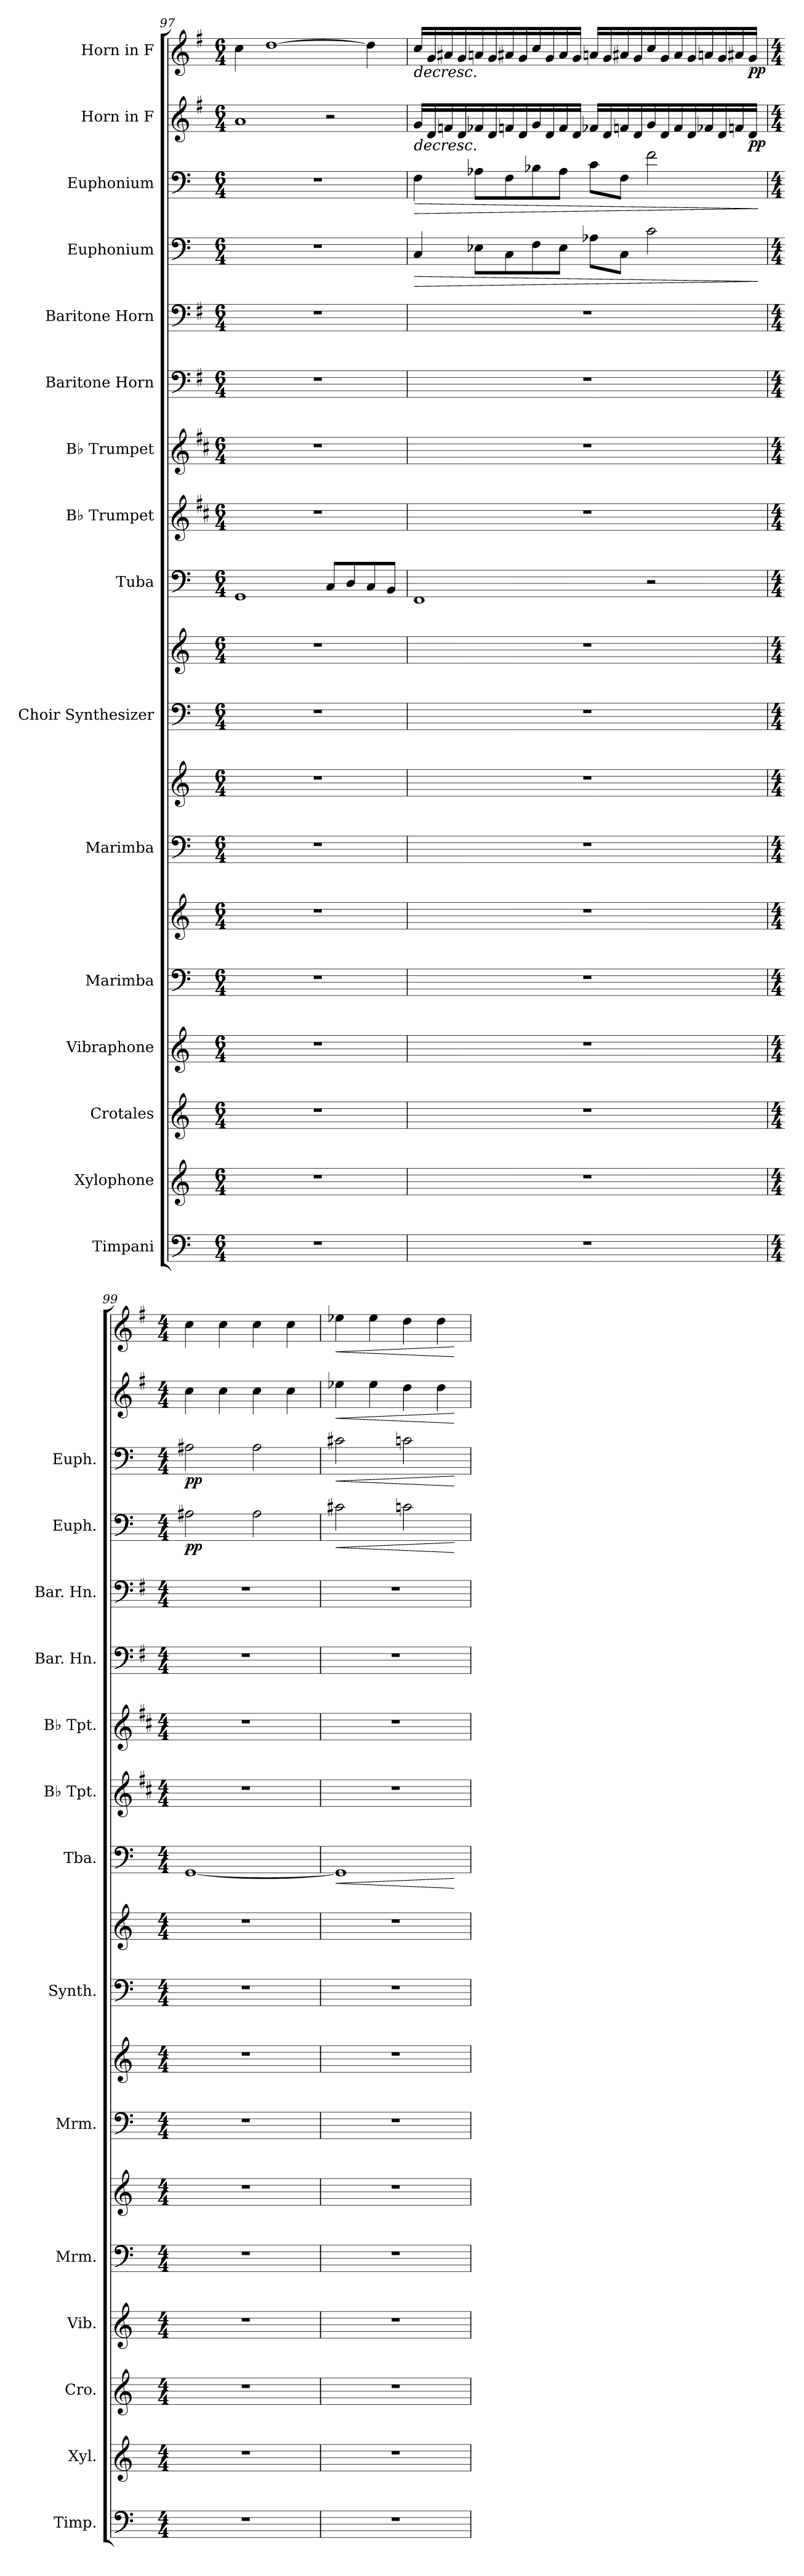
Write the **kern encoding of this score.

**kern	**kern	**kern	**kern	**kern	**kern	**kern	**kern	**kern	**kern	**kern	**dynam	**kern	**kern	**kern	**kern	**kern	**dynam	**kern	**dynam	**kern	**dynam	**kern	**dynam
*part16	*part15	*part14	*part13	*part12	*part12	*part11	*part11	*part10	*part10	*part9	*part9	*part8	*part7	*part6	*part5	*part4	*part4	*part3	*part3	*part2	*part2	*part1	*part1
*staff19	*staff18	*staff17	*staff16	*staff15	*staff14	*staff13	*staff12	*staff11	*staff10	*staff9	*staff9	*staff8	*staff7	*staff6	*staff5	*staff4	*staff4	*staff3	*staff3	*staff2	*staff2	*staff1	*staff1
*I"Timpani	*I"Xylophone	*I"Crotales	*I"Vibraphone	*I"Marimba	*	*I"Marimba	*	*I"Choir Synthesizer	*	*I"Tuba	*	*I"B♭ Trumpet	*I"B♭ Trumpet	*I"Baritone Horn	*I"Baritone Horn	*I"Euphonium	*	*I"Euphonium	*	*I"Horn in F	*	*I"Horn in F	*
*I'Timp.	*I'Xyl.	*I'Cro.	*I'Vib.	*I'Mrm.	*	*I'Mrm.	*	*I'Synth.	*	*I'Tba.	*	*I'B♭ Tpt.	*I'B♭ Tpt.	*I'Bar. Hn.	*I'Bar. Hn.	*I'Euph.	*	*I'Euph.	*	*	*	*	*
*clefF4	*clefG2	*clefG2	*clefG2	*clefF4	*clefG2	*clefF4	*clefG2	*clefF4	*clefG2	*clefF4	*	*clefG2	*clefG2	*clefF4	*clefF4	*clefF4	*	*clefF4	*	*clefG2	*	*clefG2	*
*	*ITrd-7c-12	*ITrd-14c-24	*	*	*	*	*	*	*	*	*	*ITrd1c2	*ITrd1c2	*ITrd4c7	*ITrd4c7	*	*	*	*	*ITrd4c7	*	*ITrd4c7	*
*k[]	*k[]	*k[]	*k[]	*k[]	*k[]	*k[]	*k[]	*k[]	*k[]	*k[]	*	*k[]	*k[]	*k[]	*k[]	*k[]	*	*k[]	*	*k[]	*	*k[]	*
*M6/4	*M6/4	*M6/4	*M6/4	*M6/4	*M6/4	*M6/4	*M6/4	*M6/4	*M6/4	*M6/4	*	*M6/4	*M6/4	*M6/4	*M6/4	*M6/4	*	*M6/4	*	*M6/4	*	*M6/4	*
=97	=97	=97	=97	=97	=97	=97	=97	=97	=97	=97	=97	=97	=97	=97	=97	=97	=97	=97	=97	=97	=97	=97	=97
1.r	1.r	1.r	1.r	1.r	1.r	1.r	1.r	1.r	1.r	1GG	.	1.r	1.r	1.r	1.r	1.r	.	1.r	.	1d	.	4f\	.
.	.	.	.	.	.	.	.	.	.	.	.	.	.	.	.	.	.	.	.	.	.	[1g	.
.	.	.	.	.	.	.	.	.	.	8C/L	.	.	.	.	.	.	.	.	.	2r	.	.	.
.	.	.	.	.	.	.	.	.	.	8D/	.	.	.	.	.	.	.	.	.	.	.	.	.
.	.	.	.	.	.	.	.	.	.	8C/	.	.	.	.	.	.	.	.	.	.	.	4g\]	.
.	.	.	.	.	.	.	.	.	.	8BB/J	.	.	.	.	.	.	.	.	.	.	.	.	.
=98	=98	=98	=98	=98	=98	=98	=98	=98	=98	=98	=98	=98	=98	=98	=98	=98	=98	=98	=98	=98	=98	=98	=98
!	!	!	!	!	!	!	!	!	!	!	!	!	!	!	!	!	!LO:HP:b	!	!LO:HP:b	!	!LO:HP:b	!	!LO:HP:b
1.r	1.r	1.r	1.r	1.r	1.r	1.r	1.r	1.r	1.r	1FF	.	1.r	1.r	1.r	1.r	4C/	>	4F\	>	16c/LL	>	16f/LL	>
.	.	.	.	.	.	.	.	.	.	.	.	.	.	.	.	.	.	.	.	16G/	.	16c/	.
.	.	.	.	.	.	.	.	.	.	.	.	.	.	.	.	.	.	.	.	16B-X/	.	16d#X/	.
.	.	.	.	.	.	.	.	.	.	.	.	.	.	.	.	.	.	.	.	16G/	.	16c/	.
.	.	.	.	.	.	.	.	.	.	.	.	.	.	.	.	8E-X\L	.	8A-X\L	.	16B--X/	.	16dn/	.
.	.	.	.	.	.	.	.	.	.	.	.	.	.	.	.	.	.	.	.	16G/	.	16c/	.
.	.	.	.	.	.	.	.	.	.	.	.	.	.	.	.	8C\	.	8F\	.	16B-X/	.	16d#X/	.
.	.	.	.	.	.	.	.	.	.	.	.	.	.	.	.	.	.	.	.	16G/	.	16c/	.
.	.	.	.	.	.	.	.	.	.	.	.	.	.	.	.	8F\	.	8B-X\	.	16c/	.	16f/	.
.	.	.	.	.	.	.	.	.	.	.	.	.	.	.	.	.	.	.	.	16G/	.	16c/	.
.	.	.	.	.	.	.	.	.	.	.	.	.	.	.	.	8E-\J	.	8A-\J	.	16B-/	.	16d#/	.
.	.	.	.	.	.	.	.	.	.	.	.	.	.	.	.	.	.	.	.	16G/JJ	.	16c/JJ	.
.	.	.	.	.	.	.	.	.	.	.	.	.	.	.	.	8A-X\L	.	8c\L	.	16B--X/LL	.	16dn/LL	.
.	.	.	.	.	.	.	.	.	.	.	.	.	.	.	.	.	.	.	.	16G/	.	16c/	.
.	.	.	.	.	.	.	.	.	.	.	.	.	.	.	.	8C\J	.	8F\J	.	16B-X/	.	16d#X/	.
.	.	.	.	.	.	.	.	.	.	.	.	.	.	.	.	.	.	.	.	16G/	.	16c/	.
.	.	.	.	.	.	.	.	.	.	2r	.	.	.	.	.	2c\	.	2f\	.	16c/	.	16f/	.
.	.	.	.	.	.	.	.	.	.	.	.	.	.	.	.	.	.	.	.	16G/	.	16c/	.
.	.	.	.	.	.	.	.	.	.	.	.	.	.	.	.	.	.	.	.	16B-/	.	16d#/	.
.	.	.	.	.	.	.	.	.	.	.	.	.	.	.	.	.	.	.	.	16G/	.	16c/	.
.	.	.	.	.	.	.	.	.	.	.	.	.	.	.	.	.	.	.	.	16B--X/	.	16dn/	.
.	.	.	.	.	.	.	.	.	.	.	.	.	.	.	.	.	.	.	.	16G/	.	16c/	.
.	.	.	.	.	.	.	.	.	.	.	.	.	.	.	.	.	.	.	.	16B-X/	.	16d#X/	.
!	!	!	!	!	!	!	!	!	!	!	!	!	!	!	!	!	!	!	!	!	!LO:DY:b	!	!LO:DY:b
.	.	.	.	.	.	.	.	.	.	.	.	.	.	.	.	.	.	.	.	16G/JJ	pp	16c/JJ	pp
.	.	.	.	.	.	.	.	.	.	.	.	.	.	.	.	.	]	.	]	.	]	.	]
=99	=99	=99	=99	=99	=99	=99	=99	=99	=99	=99	=99	=99	=99	=99	=99	=99	=99	=99	=99	=99	=99	=99	=99
*M4/4	*M4/4	*M4/4	*M4/4	*M4/4	*M4/4	*M4/4	*M4/4	*M4/4	*M4/4	*M4/4	*	*M4/4	*M4/4	*M4/4	*M4/4	*M4/4	*	*M4/4	*	*M4/4	*	*M4/4	*
!	!	!	!	!	!	!	!	!	!	!	!	!	!	!	!	!	!LO:DY:b	!	!LO:DY:b	!	!	!	!
1r	1r	1r	1r	1r	1r	1r	1r	1r	1r	[1GG	.	1r	1r	1r	1r	2A#X\	pp	2A#X\	pp	4f\	.	4f\	.
.	.	.	.	.	.	.	.	.	.	.	.	.	.	.	.	.	.	.	.	4f\	.	4f\	.
.	.	.	.	.	.	.	.	.	.	.	.	.	.	.	.	2A#\	.	2A#\	.	4f\	.	4f\	.
.	.	.	.	.	.	.	.	.	.	.	.	.	.	.	.	.	.	.	.	4f\	.	4f\	.
=100	=100	=100	=100	=100	=100	=100	=100	=100	=100	=100	=100	=100	=100	=100	=100	=100	=100	=100	=100	=100	=100	=100	=100
!	!	!	!	!	!	!	!	!	!	!	!LO:HP:b	!	!	!	!	!	!LO:HP:b	!	!LO:HP:b	!	!LO:HP:b	!	!LO:HP:b
1r	1r	1r	1r	1r	1r	1r	1r	1r	1r	1GG]	<	1r	1r	1r	1r	2c#X\	<	2c#X\	<	4a-X\	<	4a-X\	<
.	.	.	.	.	.	.	.	.	.	.	.	.	.	.	.	.	.	.	.	4a-\	.	4a-\	.
.	.	.	.	.	.	.	.	.	.	.	.	.	.	.	.	2cn\	.	2cn\	.	4g\	.	4g\	.
.	.	.	.	.	.	.	.	.	.	.	.	.	.	.	.	.	.	.	.	4g\	.	4g\	.
.	.	.	.	.	.	.	.	.	.	.	[	.	.	.	.	.	[	.	[	.	[	.	[
=	=	=	=	=	=	=	=	=	=	=	=	=	=	=	=	=	=	=	=	=	=	=	=
*-	*-	*-	*-	*-	*-	*-	*-	*-	*-	*-	*-	*-	*-	*-	*-	*-	*-	*-	*-	*-	*-	*-	*-
